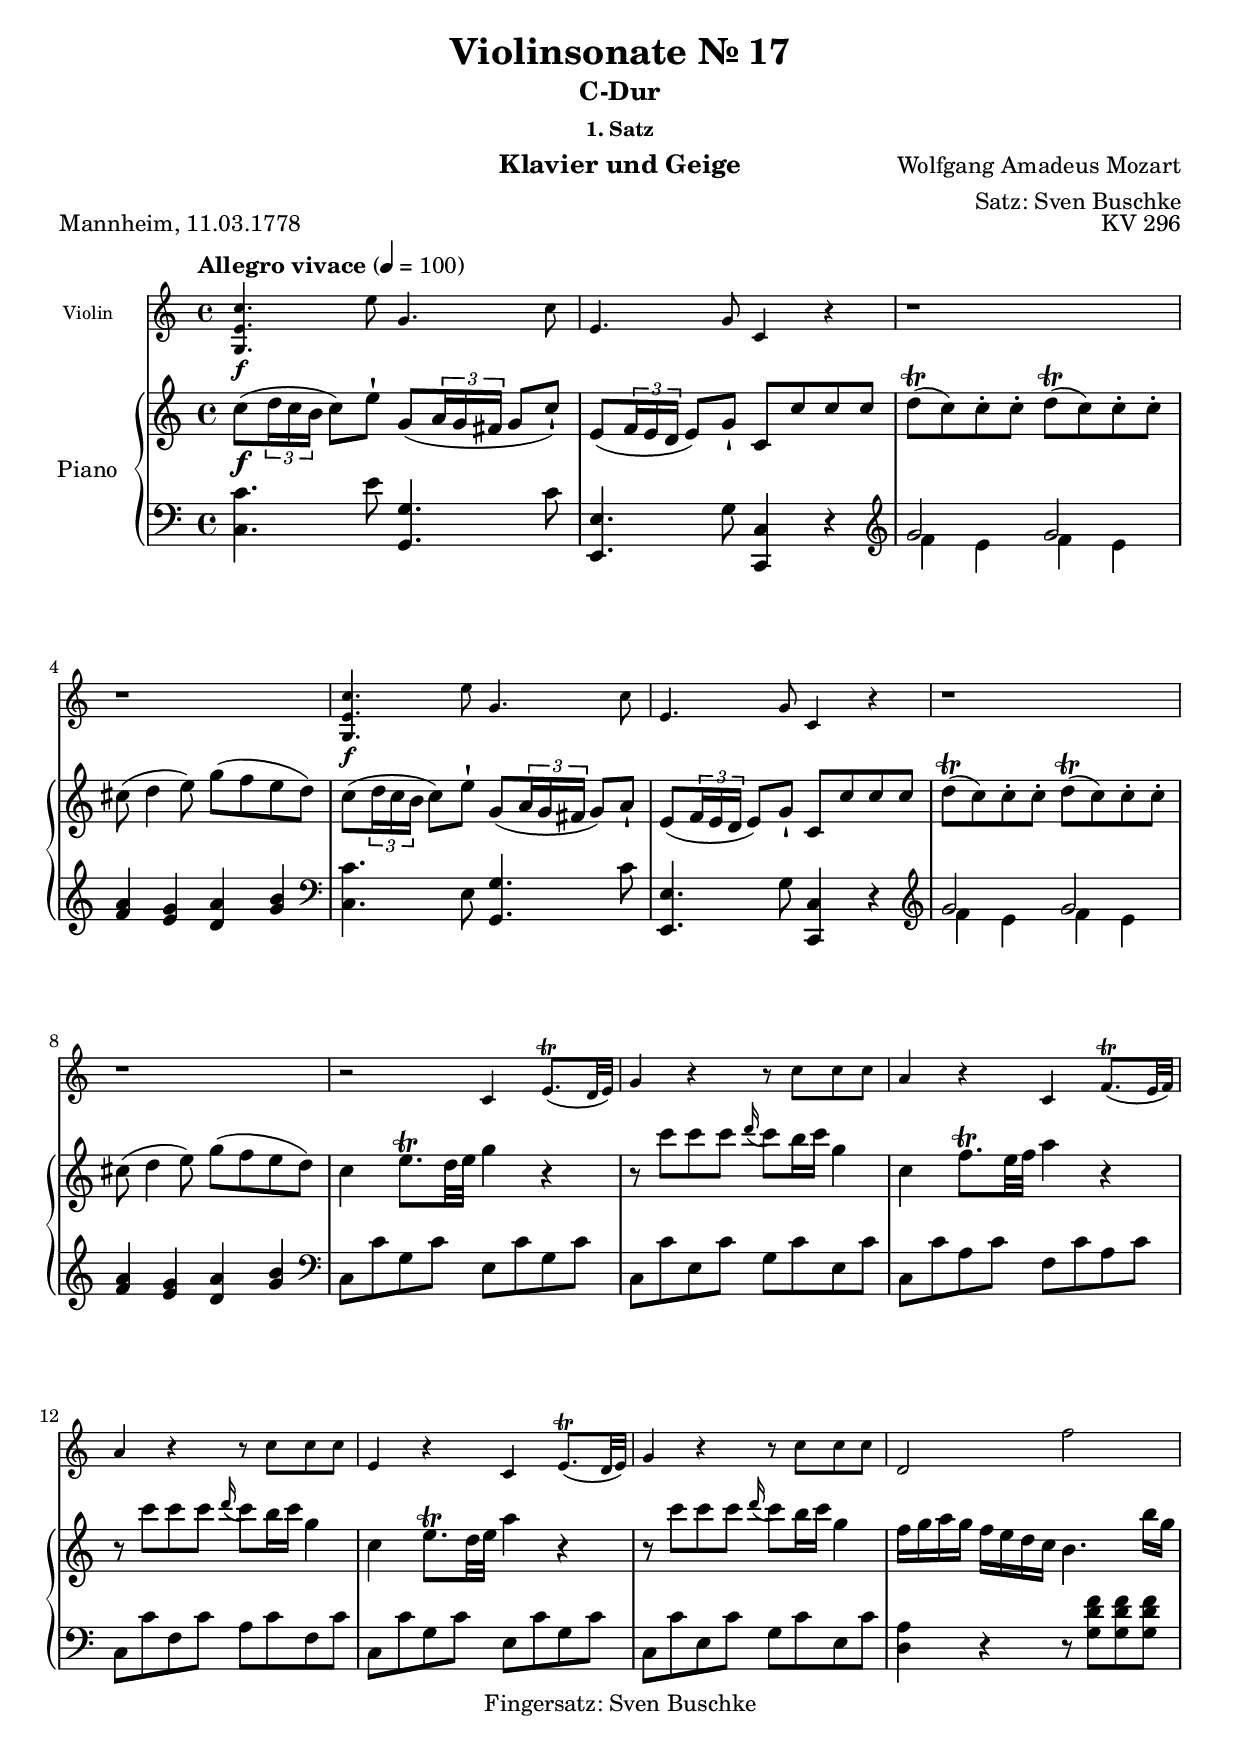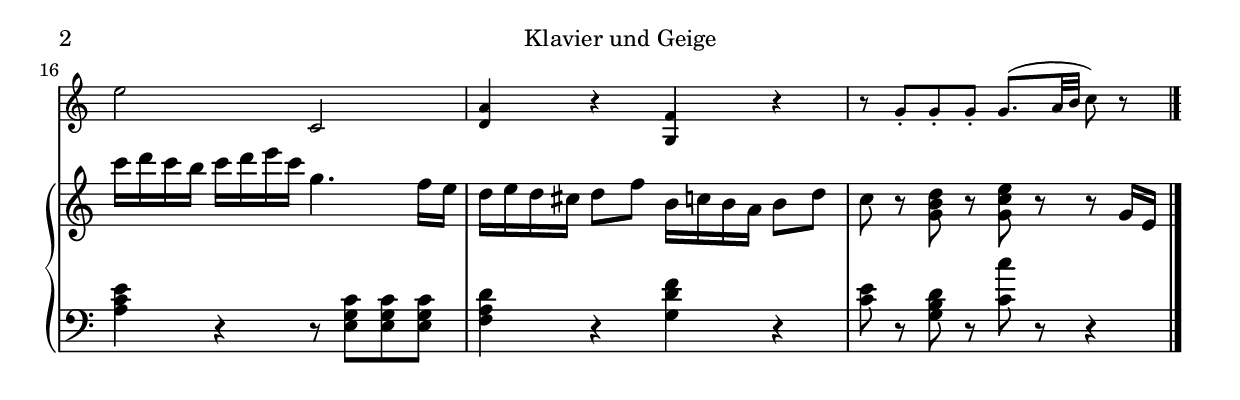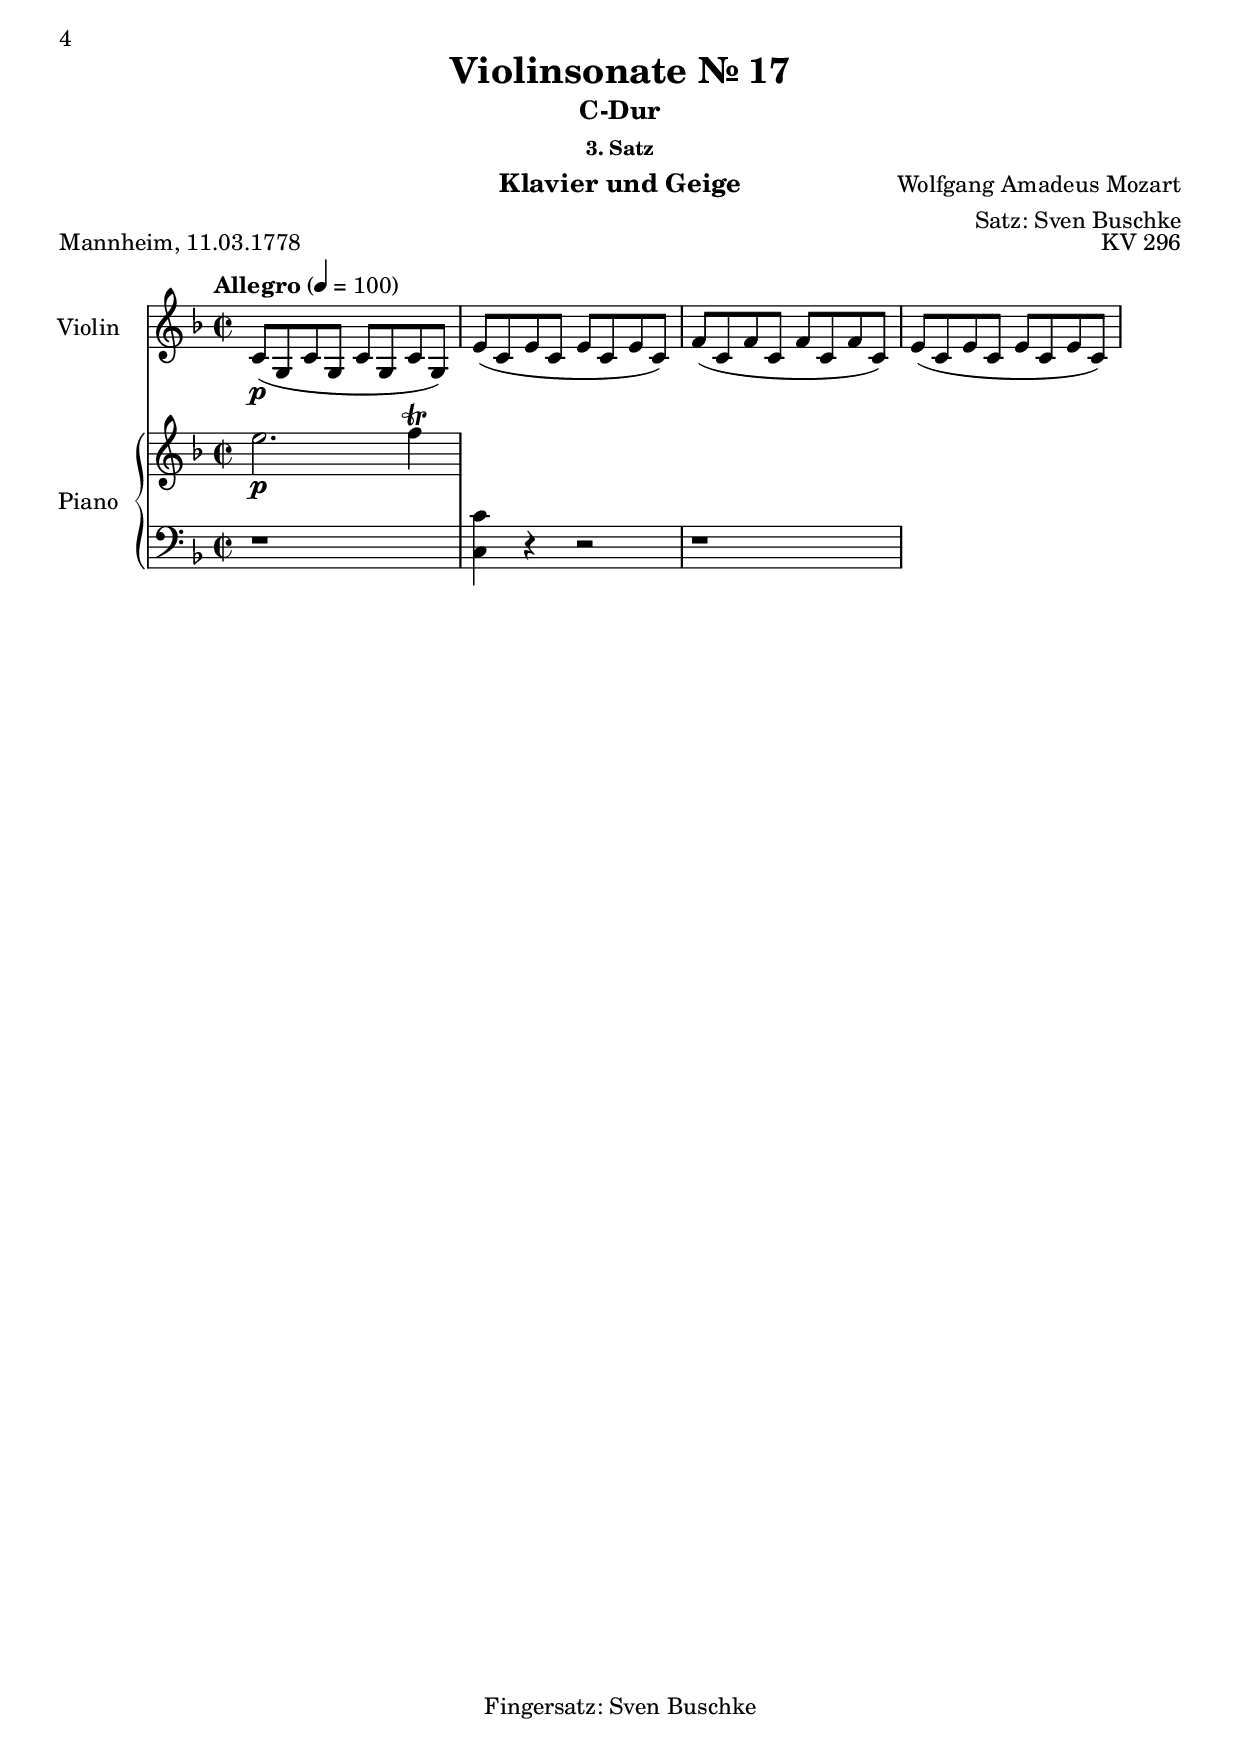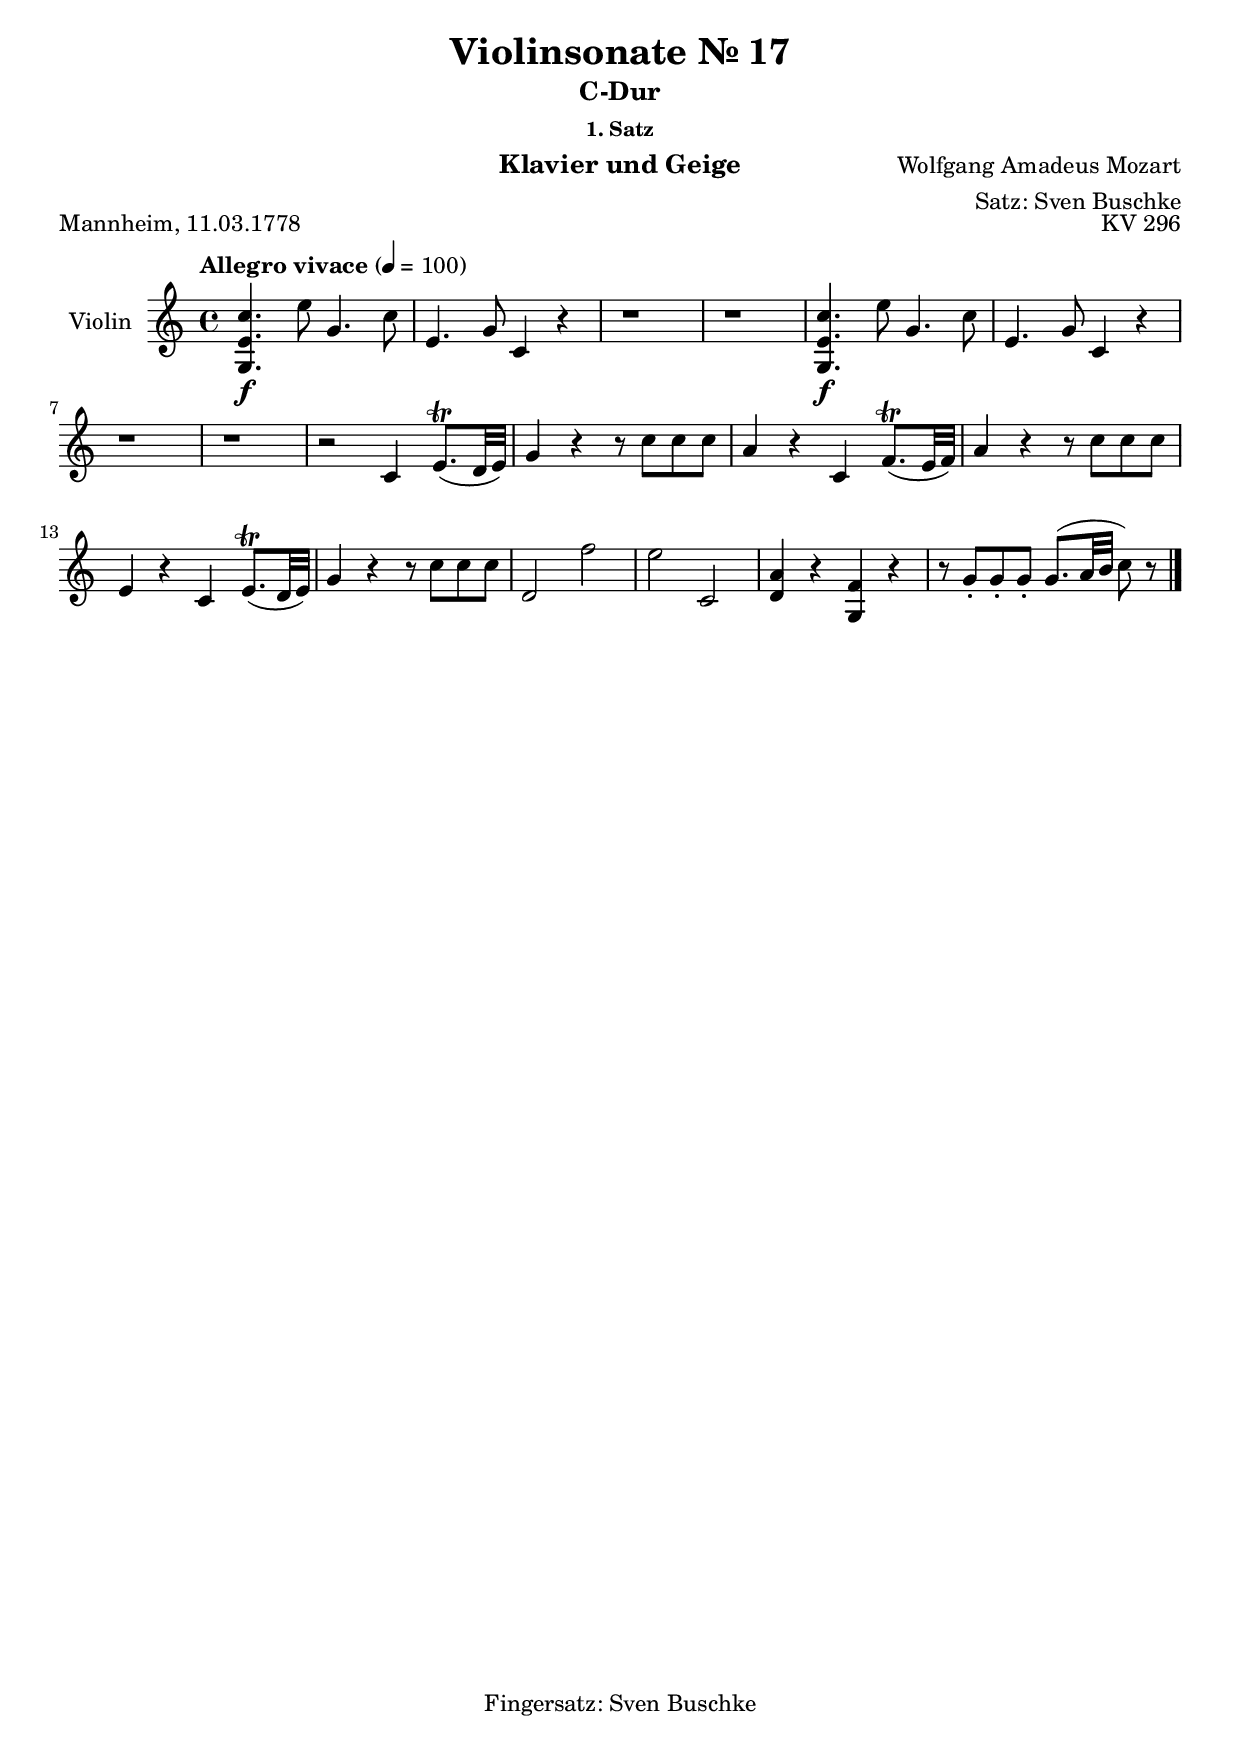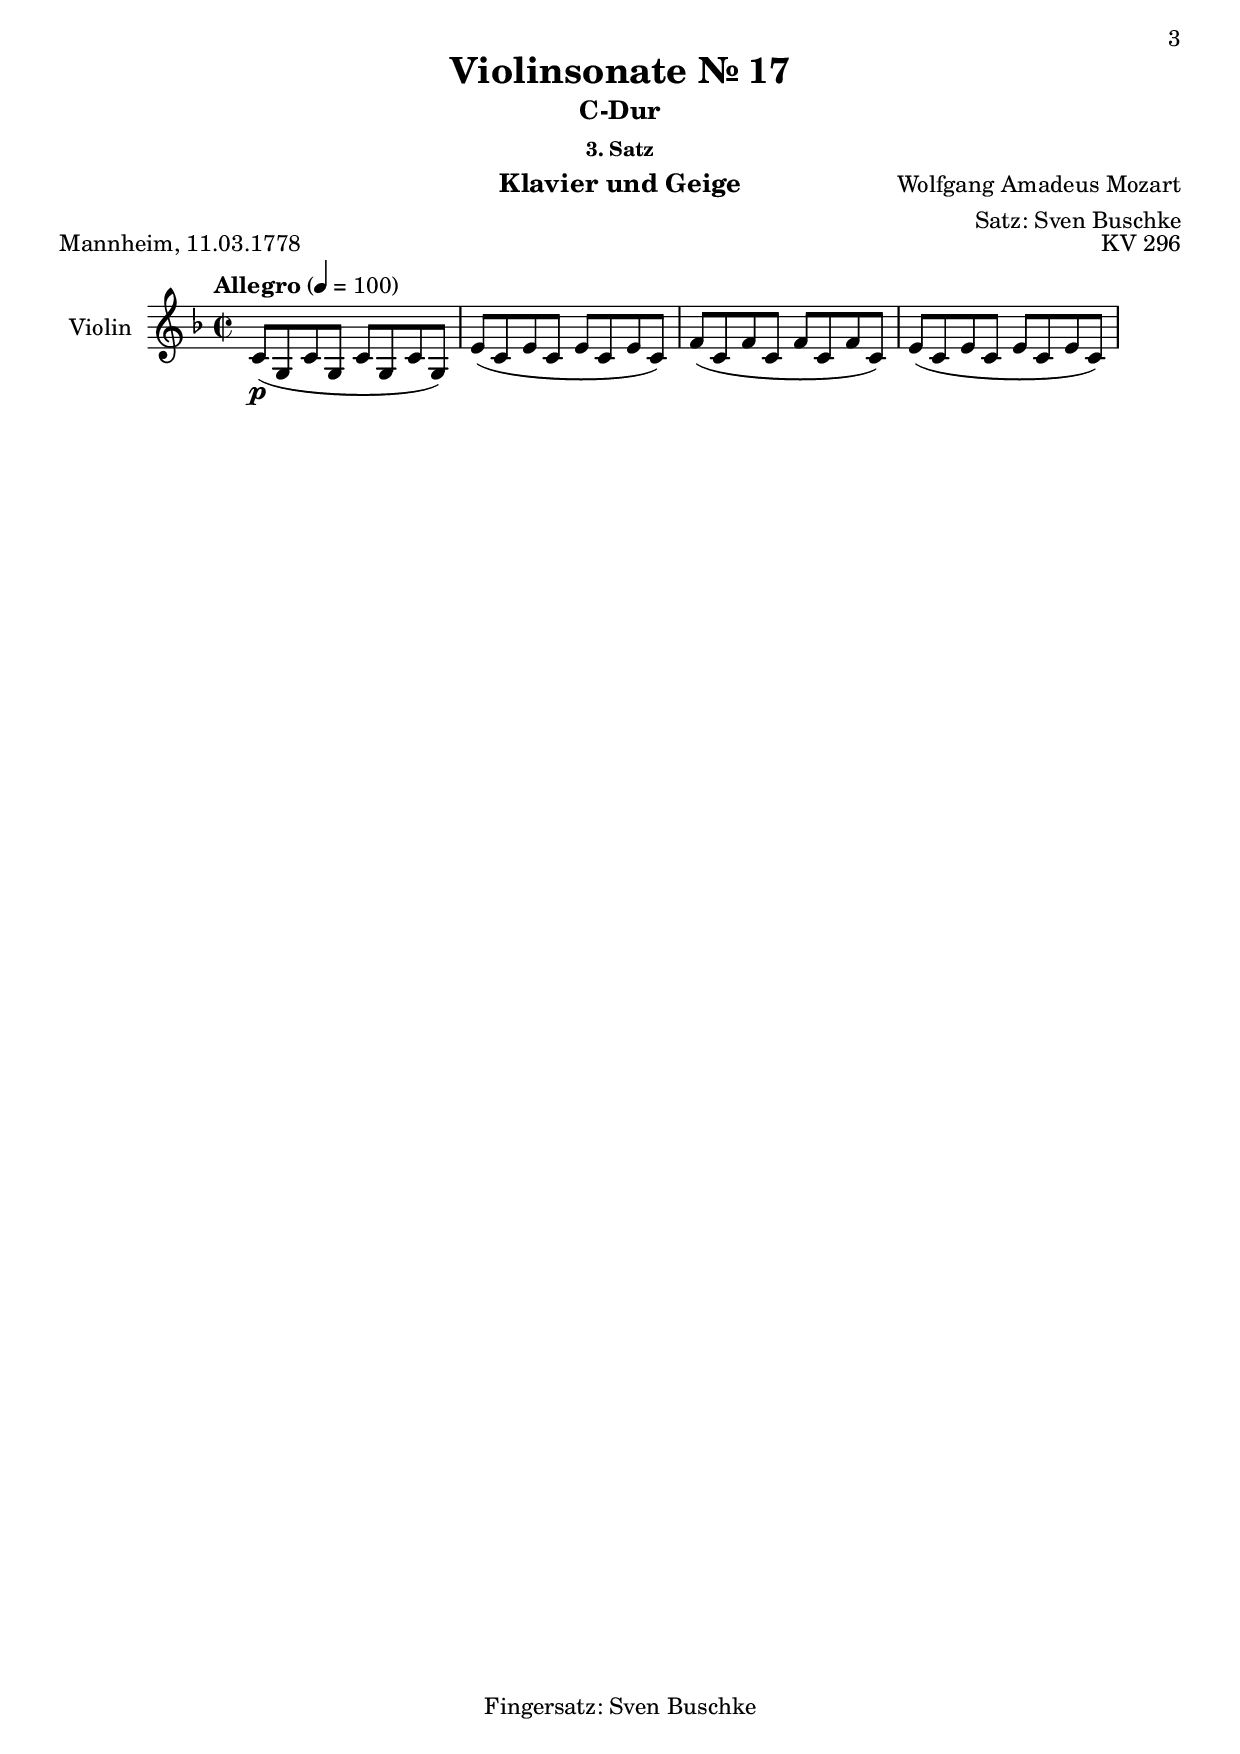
\version "2.24.1"
\language "english"

\header {
  dedication = ""
  title = "Violinsonate Nr. 17"
  subtitle = "C-Dur"
  subsubtitle = "1. Satz"
  instrument = "Klavier und Geige"
  composer = "Wolfgang Amadeus Mozart"
  arranger = "Satz: Sven Buschke"
  poet = ""
  meter = ""
  piece = "Mannheim, 11.03.1778"
  opus = "KV 296"
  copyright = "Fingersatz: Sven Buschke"
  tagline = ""
}

global = {
  \key c \major
  \time 4/4
  \tempo "Allegro vivace" 4 = 100
}

globalA = {
  \key c \major
  \time 4/4
  \tempo "Allegro vivace" 4 = 100
}

scoreAViolin = \relative c'' {
  \globalA
  % Music follows here.
  <g, e' c'>4.\f e''8 g,4. c8 e,4. g8 c,4 r4 r1 r1
  <g e' c'>4.\f e''8 g,4. c8 e,4. g8 c,4 r4 r1 r1
  r2 c4 e8.\trill(d32 e) g4 r r8 c c c a4 r c, f8.\trill(e32 f) a4 r r8 c c c e,4 r c e8.\trill(d32 e) g4 r r8 c c c d,2 f' e c, <d a'>4 r <g, f'> r r8 g'-. g-. g-. g8.(a32 b c8) r
  \bar "|."
}

scoreARight = \relative c'' {
  \globalA
  % Music follows here.
  c8\f(\tuplet 3/2 {d16 c b} c8) e-! g,(\tuplet 3/2 {a16 g fs} g8 c-!) e,8(\tuplet 3/2 {f16 e d} e8) g-! c, c' c c d\trill( c) c-. c-. d\trill( c) c-. c-. cs(d4 e8) g(f e d) c(\tuplet 3/2{d16 c b} c8) e-! g,(\tuplet 3/2{a16 g fs}g8) a-! e(\tuplet 3/2{f16 e d} e8) g-! c, c' c c d\trill( c) c-. c-. d\trill( c) c-. c-. cs(d4 e8) g(f e d) c4 e8.\trill d32 e g4 r r8 c c c \appoggiatura d16 c8 b16 c g4 c, f8.\trill e32 f a4 r r8 c c c \appoggiatura d16 c8 b16 c g4 c, e8.\trill d32 e a4 r
  r8 c c c \appoggiatura d16 c8 b16 c g4
  f16 g a g f e d c b4. b'16 g c d c b c d e c g4. f16 e d e d cs d8 f b,16 c b a b8 d c r <g b d> r <g c e> r r g16 e
}

scoreALeft = \relative c' {
  \globalA
  % Music follows here.
  <c, c'>4. e'8 <g,, g'>4. c'8 <e,, e'>4. g'8 <c,, c'>4 r \clef treble <<{g'''2 g}\\{f4 e f e}>> <f a>4 <e g> <d a'> <g b> \clef bass
  <c,, c'>4. e8 <g, g'>4. c'8 <e,, e'>4. g'8 <c,, c'>4 r \clef treble <<{g'''2 g}\\{f4 e f e}>> <f a>4 <e g> <d a'> <g b>
  \clef bass c,,8 c' g c e, c' g c c, c' e, c' g c e, c' c, c' a c f, c' a c c, c' f, c' a c f, c' c, c' g c e, c' g c c, c' e, c' g c e, c' <d, a'>4 r r8 <g d' f>8 8 8
  <a c e>4 r r8 <e g c>8 8 8 <f a d>4 r <g d' f> r <c e>8 r <g b d> r <c c'> r r4
}

scoreAViolinPart = \new Staff \with {
  instrumentName = "Violin"
  midiInstrument = "violin"
  \magnifyStaff #0.8
} \scoreAViolin

scoreAPianoPart = \new PianoStaff \with {
  instrumentName = "Piano"
} <<
  \new Staff = "right" \with {
    midiInstrument = "acoustic grand"
  } \scoreARight
  \new Staff = "left" \with {
    midiInstrument = "acoustic grand"
  } { \clef bass \scoreALeft }
>>

%%%%%%%%%%%%%%%%%%%%%%%%%%%%%%%

globalB = {
  \key f \major
  \time 3/4
  \tempo "Andante sostenuto" 4 = 50
}

scoreBViolin = \relative c'' {
  \globalB
  % Music follows here.
  \partial 4
  r a,2\p(bf4\fp) a2
}

scoreBRight = \relative c'' {
  \global
  % Music follows here.
  
}

scoreBLeft = \relative c' {
  \global
  % Music follows here.
  
}

scoreBViolinPart = \new Staff \with {
  instrumentName = "Violin"
  midiInstrument = "violin"
} \scoreBViolin

scoreBPianoPart = \new PianoStaff \with {
  instrumentName = "Piano"
} <<
  \new Staff = "right" \with {
    midiInstrument = "acoustic grand"
  } \scoreBRight
  \new Staff = "left" \with {
    midiInstrument = "acoustic grand"
  } { \clef bass \scoreBLeft }
>>

%%%%%%%%%%%%%%%%%%%%%%%%%%%%%%%

globalC = {
  \key f \major
  \time 2/2
  \tempo "Allegro" 4 = 100
}

scoreCViolin = \relative c'' {
  \globalC
  % Music follows here.
  c,8\p(g c g c g c g) e'(c e c e c e c) f(c f c f c f c) e(c e c e c e c)
}

scoreCRight = \relative c'' {
  \globalC
  % Music follows here.
  e2.\p f4\trill
}

scoreCLeft = \relative c' {
  \globalC
  % Music follows here.
  r1 <c, c'>4 r r2 r1
}

scoreCViolinPart = \new Staff \with {
  instrumentName = "Violin"
  midiInstrument = "violin"
} \scoreCViolin

scoreCPianoPart = \new PianoStaff \with {
  instrumentName = "Piano"
} <<
  \new Staff = "right" \with {
    midiInstrument = "acoustic grand"
  } \scoreCRight
  \new Staff = "left" \with {
    midiInstrument = "acoustic grand"
  } { \clef bass \scoreCLeft }
>>

\book {
  \bookOutputSuffix "Piano_Violine"
  \bookpart {
    \header {
        subsubtitle = "1. Satz"
    }
    \score {
      <<
        \scoreAViolinPart
        \scoreAPianoPart
      >>
      \layout { }
      \midi {
        \tempo 4=100
      }
    }
  }
  \bookpart {
    \header {
        subsubtitle = "2. Satz"
    }
    \score {
      <<
        \scoreBViolinPart
        \scoreBPianoPart
      >>
      \layout { }
      \midi {
        \tempo 4=100
      }
    }
  }
  \bookpart {
    \header {
        subsubtitle = "3. Satz"
    }
    \score {
      <<
        \scoreCViolinPart
        \scoreCPianoPart
      >>
      \layout { }
      \midi {
        \tempo 4=100
      }
    }
  }
}

scoreDViolin = \relative c'' {
%   \global
  % Music follows here.
    \scoreAViolin
}

scoreEViolin = \relative c'' {
%   \global
  % Music follows here.
  \scoreBViolin
}

scoreFViolin = \relative c'' {
%   \global
  % Music follows here.
  \scoreCViolin  
}

\book {
  \bookOutputSuffix "Violine"
  \bookpart {
    \header {
        subsubtitle = "1. Satz"
    }
    \score {
      \new Staff \with {
        instrumentName = "Violin"
        midiInstrument = "violin"
      } \scoreDViolin
      \layout { }
      \midi {
        \tempo 4=100
      }
    }
  }
  \bookpart {
    \header {
        subsubtitle = "2. Satz"
    }
    \score {
      \new Staff \with {
        instrumentName = "Violin"
        midiInstrument = "violin"
      } \scoreEViolin
      \layout { }
      \midi {
        \tempo 4=100
      }
    }
  }
  \bookpart {
    \header {
        subsubtitle = "3. Satz"
    }
    \score {
      \new Staff \with {
        instrumentName = "Violin"
        midiInstrument = "violin"
      } \scoreFViolin
      \layout { }
      \midi {
        \tempo 4=100
      }
    }
  }
}
